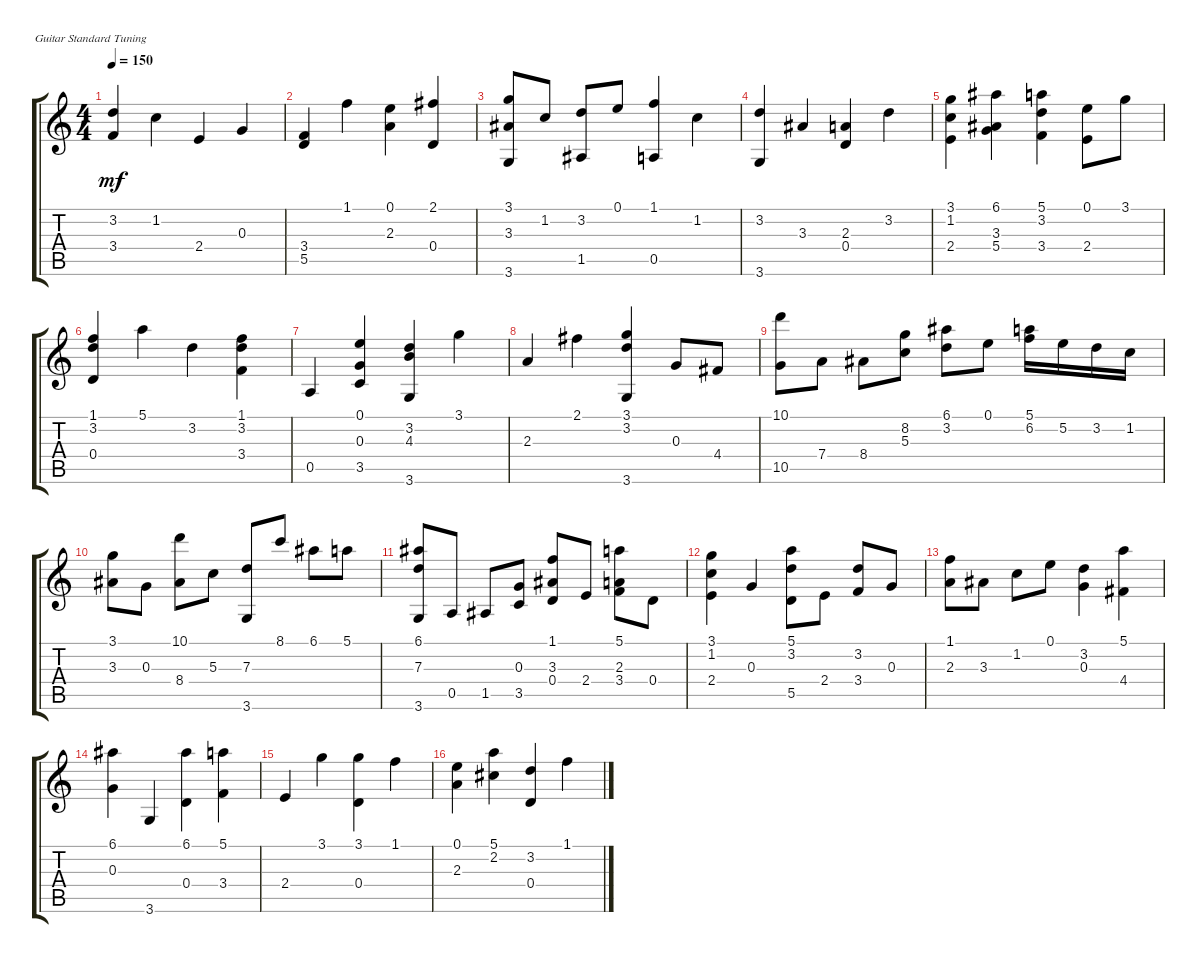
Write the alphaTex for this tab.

\defaultSystemsLayout 4
\bracketExtendMode groupsimilarinstruments
\firstSystemTrackNameOrientation horizontal
\otherSystemsTrackNameOrientation horizontal
\track "" {instrument acousticguitarnylon}
\staff {score tabs}
\tuning (E4 B3 G3 D3 A2 E2)
\ts (4 4)
\tempo 150
\clef g2
\ks c
(3.2 3.4).4{dy mf} 1.2.4 2.4.4 0.3.4 |
(3.4 5.5).4 1.1.4 (0.1 2.3).4 (0.4 2.1).4 |
(3.6 3.1 3.3).8 1.2.8 (3.2 1.5).8 0.1.8 (1.1 0.5).4 1.2.4 |
(3.2 3.6).4 3.3.4 (2.3 0.4).4 3.2.4 |
(3.1 1.2 2.4).4 (6.1 5.4 3.3).4 (3.2 5.1 3.4).4 (0.1 2.4).8 3.1.8 |
(1.1 3.2 0.4).4 5.1.4 3.2.4 (1.1 3.2 3.4).4 |
0.5.4 (0.1 0.3 3.5).4 (3.6 3.2 4.3).4 3.1.4 |
2.3.4 2.1.4 (3.2 3.6 3.1).4 0.3.8 4.4.8 |
(10.1 10.5).8 7.4.8 8.4.8 (5.3 8.2).8 (6.1 3.2).8 0.1.8 (5.1 6.2).16 5.2.16 3.2.16 1.2.16 |
(3.1 3.3).8 0.3.8 (10.1 8.4).8 5.3.8 (3.6 7.3).8 8.1.8 6.1.8 5.1.8 |
(6.1 7.3 3.6).8 0.5.8 1.5.8 (0.3 3.5).8 (1.1 3.3 0.4).8 2.4.8 (5.1 2.3 3.4).8 0.4.8 |
(3.1 2.4 1.2).4 0.3.4 (5.1 3.2 5.5).8 2.4.8 (3.2 3.4).8 0.3.8 |
(1.1 2.3).8 3.3.8 1.2.8 0.1.8 (3.2 0.3).4 (5.1 4.4).4 |
(6.1 0.3).4 3.6.4 (6.1 0.4).4 (5.1 3.4).4 |
2.4.4 3.1.4 (3.1 0.4).4 1.1.4 |
(0.1 2.3).4 (5.1 2.2).4 (3.2 0.4).4 1.1.4
